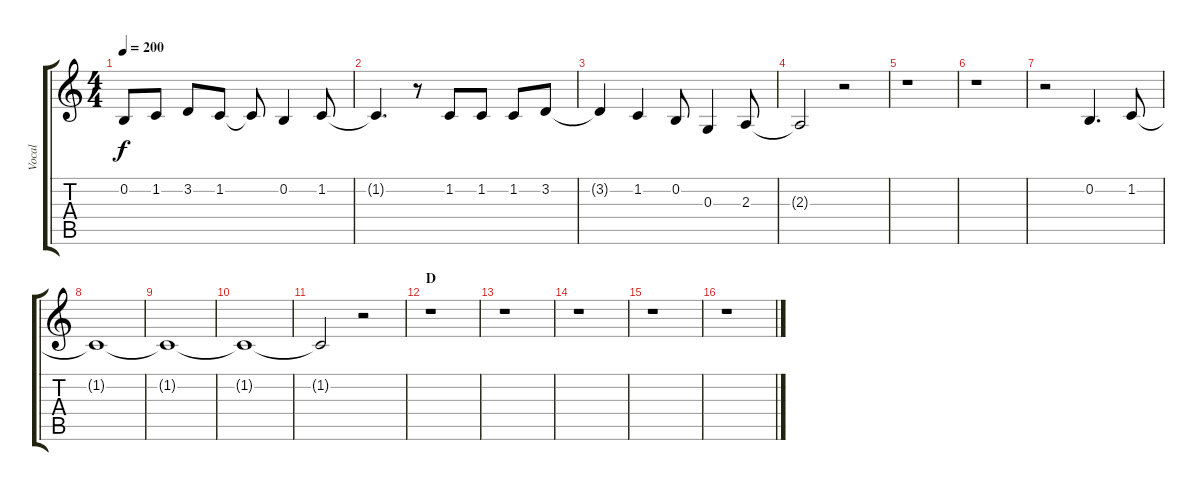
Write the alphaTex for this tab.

\track ("Vocal" "Vocal") {instrument tenorsax}
\staff {score tabs}
\tuning (E4 B3 G3 D3 A2 E2) {hide}
\ts (4 4)
\tempo 200
\clef g2
\ks c
0.2{t}.8{dy f} 1.2.8 3.2.8 1.2.8 1.2{t}.8 0.2.4 1.2.8 |
1.2{t}.4{d} r.8 1.2.8 1.2.8 1.2.8 3.2.8 |
3.2{t}.4 1.2.4 0.2.8 0.3.4 2.3.8 |
2.3{t}.2 r.2 |
r.1 |
r.1 |
r.2 0.2.4{d} 1.2.8 |
1.2{t}.1 |
1.2{t}.1 |
1.2{t}.1 |
1.2{t}.2 r.2 |
\section ("" "D")
r.1 |
r.1 |
r.1 |
r.1 |
r.1
